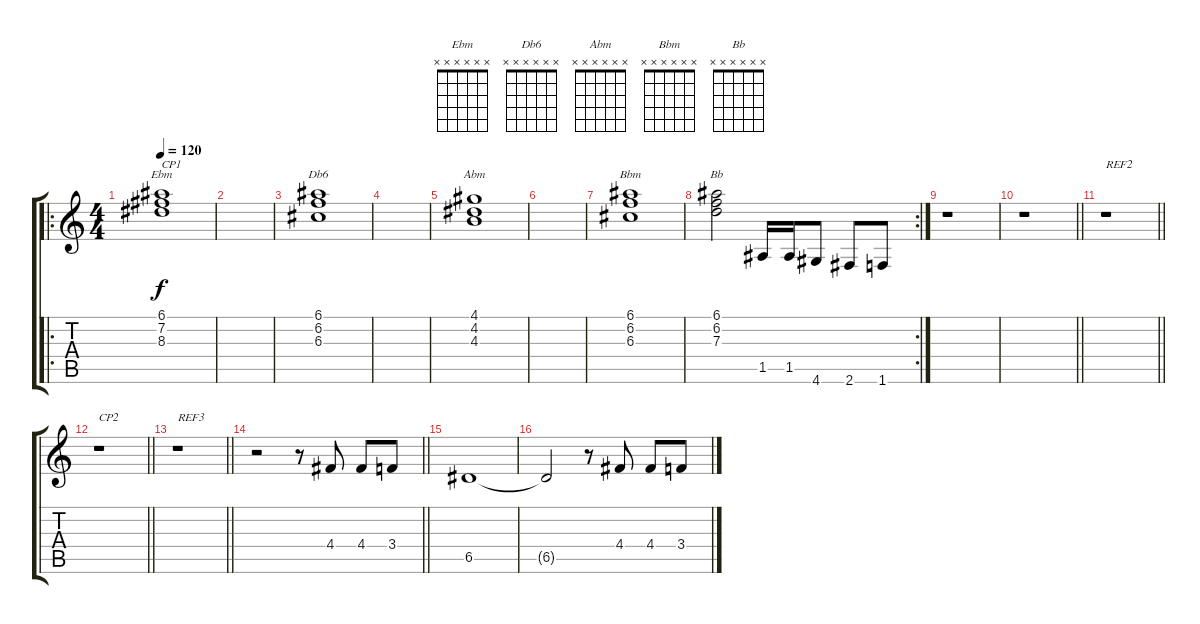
\track "" {instrument acousticguitarnylon}
\staff {score tabs}
\tuning (E4 B3 G3 D3 A2 E2) {hide}
\chord ("Ebm" x x x x x x)
\chord ("Db6" x x x x x x)
\chord ("Abm" x x x x x x)
\chord ("Bbm" x x x x x x)
\chord ("Bb" x x x x x x)
\ro
\ts (4 4)
\tempo 120
\clef g2
\ks c
(6.1 7.2 8.3).1{ch "Ebm" txt "CP1" dy f} |
|
(6.1 6.2 6.3).1{ch "Db6"} |
|
(4.1 4.2 4.3).1{ch "Abm"} |
|
(6.1 6.2 6.3).1{ch "Bbm"} |
\rc 2
(6.1 6.2 7.3).2{ch "Bb"} 1.5.16 1.5.16 4.6.8 2.6.8 1.6.8 |
r.1 |
\barLineRight lightlight
r.1 |
\barLineRight lightlight
r.1{txt "REF2"} |
\barLineRight lightlight
r.1{txt "CP2"} |
\barLineRight lightlight
r.1{txt "REF3"} |
\barLineRight lightlight
r.2 r.8 4.4.8 4.4.8 3.4.8 |
6.5.1 |
6.5{t}.2 r.8 4.4.8 4.4.8 3.4{sl}.8
